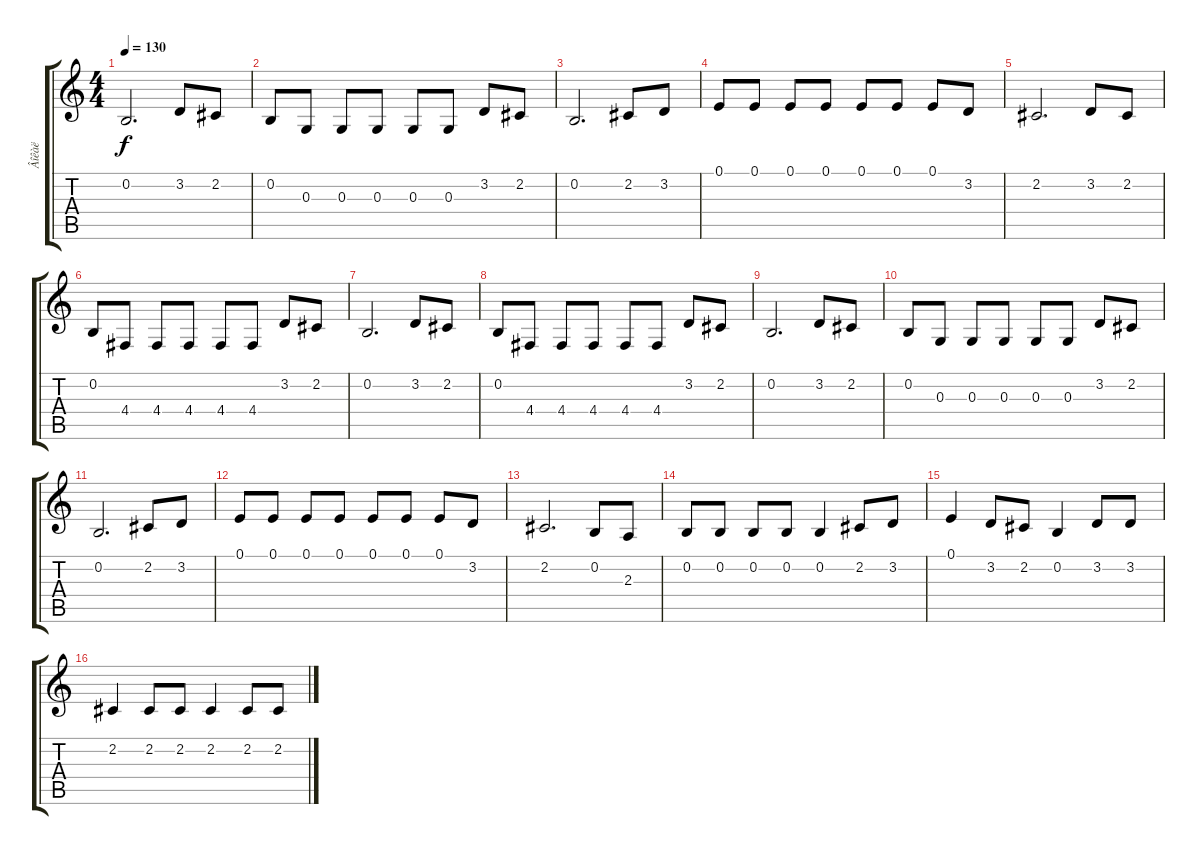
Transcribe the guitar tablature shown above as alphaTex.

\track ("Âîêàë" "Âîêàë") {instrument drawbarorgan}
\staff {score tabs}
\tuning (E4 B3 G3 D3 A2 E2) {hide}
\ts (4 4)
\tempo 130
\clef g2
\ks c
0.2.2{d dy f} 3.2.8 2.2.8 |
0.2.8 0.3.8 0.3.8 0.3.8 0.3.8 0.3.8 3.2.8 2.2.8 |
0.2.2{d} 2.2.8 3.2.8 |
0.1.8 0.1.8 0.1.8 0.1.8 0.1.8 0.1.8 0.1.8 3.2.8 |
2.2.2{d} 3.2.8 2.2.8 |
0.2.8 4.4.8 4.4.8 4.4.8 4.4.8 4.4.8 3.2.8 2.2.8 |
0.2.2{d} 3.2.8 2.2.8 |
0.2.8 4.4.8 4.4.8 4.4.8 4.4.8 4.4.8 3.2.8 2.2.8 |
0.2.2{d} 3.2.8 2.2.8 |
0.2.8 0.3.8 0.3.8 0.3.8 0.3.8 0.3.8 3.2.8 2.2.8 |
0.2.2{d} 2.2.8 3.2.8 |
0.1.8 0.1.8 0.1.8 0.1.8 0.1.8 0.1.8 0.1.8 3.2.8 |
2.2.2{d} 0.2.8 2.3.8 |
0.2.8 0.2.8 0.2.8 0.2.8 0.2.4 2.2.8 3.2.8 |
0.1.4 3.2.8 2.2.8 0.2.4 3.2.8 3.2.8 |
2.2.4 2.2.8 2.2.8 2.2.4 2.2.8 2.2.8
